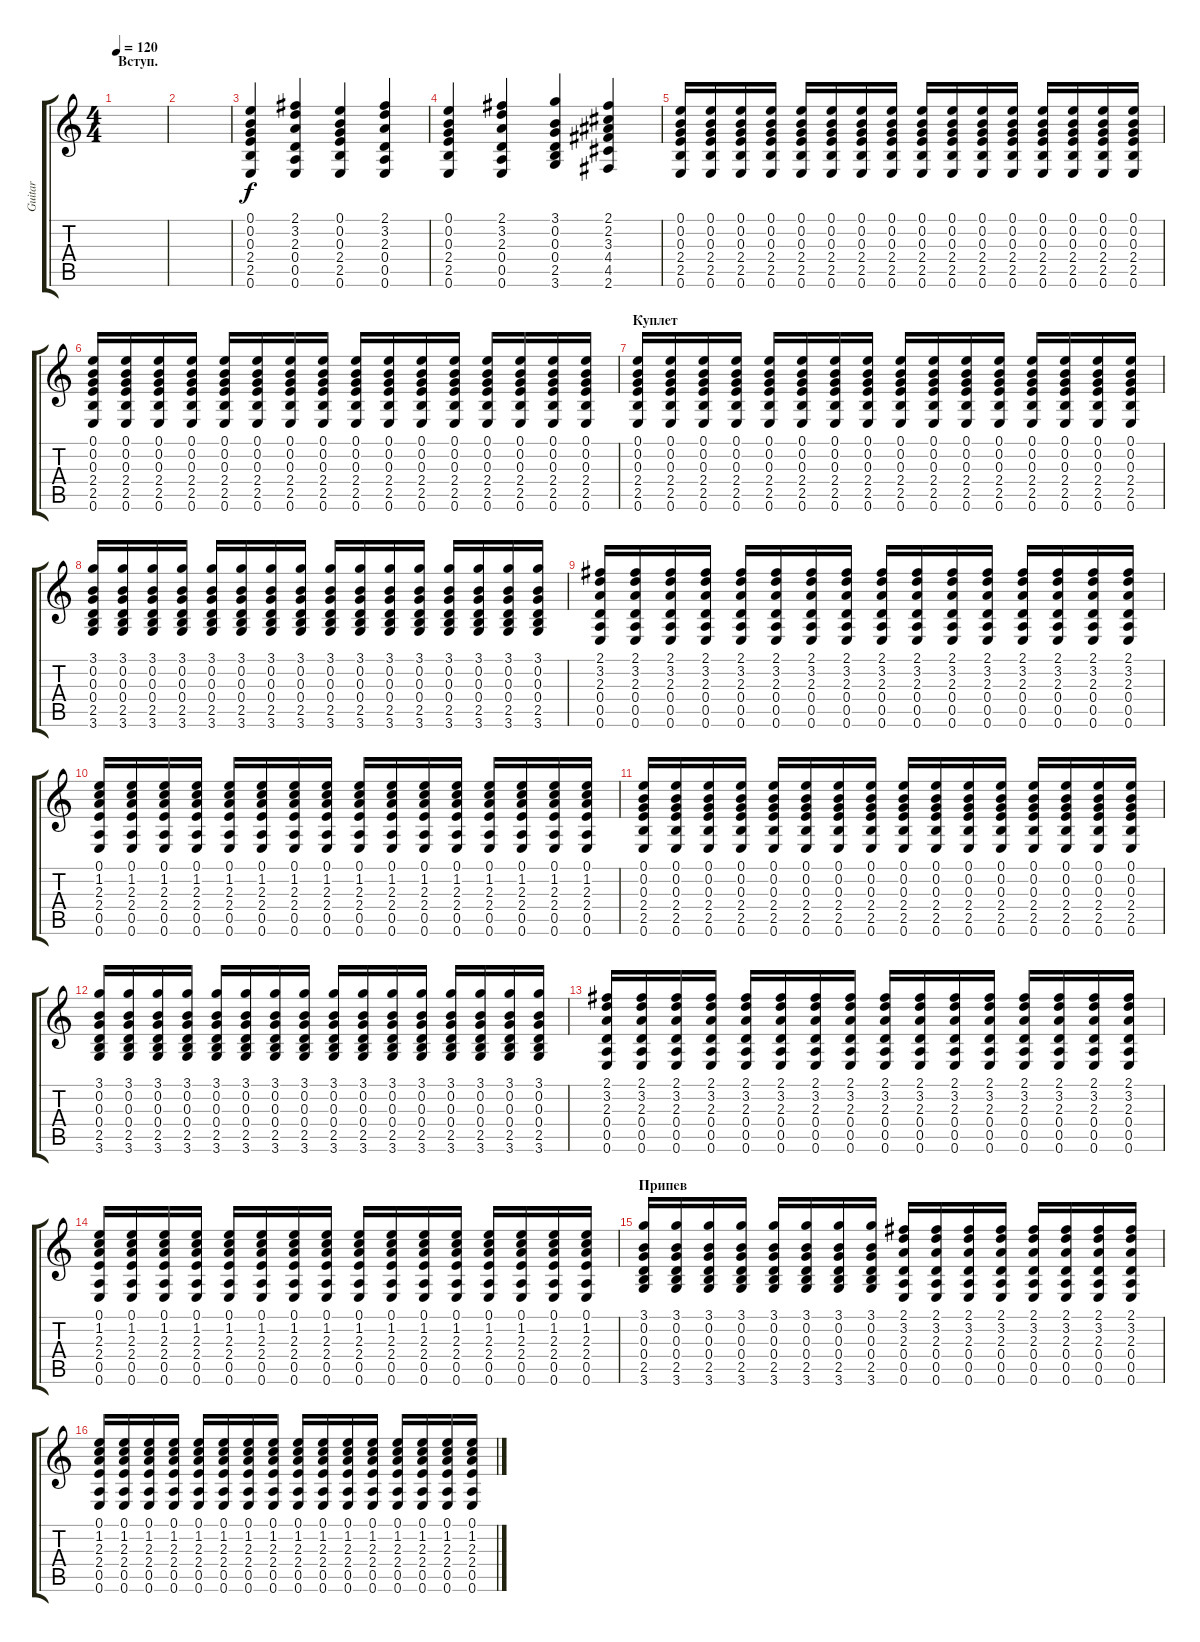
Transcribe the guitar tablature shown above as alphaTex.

\track ("Guitar" "Guitar") {instrument acousticguitarsteel}
\staff {score tabs}
\tuning (E4 B3 G3 D3 A2 E2) {hide}
\ts (4 4)
\section ("" "Вступ.")
\tempo 120
\clef g2
\ks c
|
|
(0.1 0.2 0.3 2.4 2.5 0.6).4 (2.1 3.2 2.3 0.4 0.5 0.6).4 (0.1 0.2 0.3 2.4 2.5 0.6).4 (2.1 3.2 2.3 0.4 0.5 0.6).4 |
(0.1 0.2 0.3 2.4 2.5 0.6).4 (2.1 3.2 2.3 0.4 0.5 0.6).4 (3.1 0.2 0.3 0.4 2.5 3.6).4 (2.1 2.2 3.3 4.4 4.5 2.6).4 |
(0.1 0.2 0.3 2.4 2.5 0.6).16 (0.1 0.2 0.3 2.4 2.5 0.6).16 (0.1 0.2 0.3 2.4 2.5 0.6).16 (0.1 0.2 0.3 2.4 2.5 0.6).16 (0.1 0.2 0.3 2.4 2.5 0.6).16 (0.1 0.2 0.3 2.4 2.5 0.6).16 (0.1 0.2 0.3 2.4 2.5 0.6).16 (0.1 0.2 0.3 2.4 2.5 0.6).16 (0.1 0.2 0.3 2.4 2.5 0.6).16 (0.1 0.2 0.3 2.4 2.5 0.6).16 (0.1 0.2 0.3 2.4 2.5 0.6).16 (0.1 0.2 0.3 2.4 2.5 0.6).16 (0.1 0.2 0.3 2.4 2.5 0.6).16 (0.1 0.2 0.3 2.4 2.5 0.6).16 (0.1 0.2 0.3 2.4 2.5 0.6).16 (0.1 0.2 0.3 2.4 2.5 0.6).16 |
(0.1 0.2 0.3 2.4 2.5 0.6).16 (0.1 0.2 0.3 2.4 2.5 0.6).16 (0.1 0.2 0.3 2.4 2.5 0.6).16 (0.1 0.2 0.3 2.4 2.5 0.6).16 (0.1 0.2 0.3 2.4 2.5 0.6).16 (0.1 0.2 0.3 2.4 2.5 0.6).16 (0.1 0.2 0.3 2.4 2.5 0.6).16 (0.1 0.2 0.3 2.4 2.5 0.6).16 (0.1 0.2 0.3 2.4 2.5 0.6).16 (0.1 0.2 0.3 2.4 2.5 0.6).16 (0.1 0.2 0.3 2.4 2.5 0.6).16 (0.1 0.2 0.3 2.4 2.5 0.6).16 (0.1 0.2 0.3 2.4 2.5 0.6).16 (0.1 0.2 0.3 2.4 2.5 0.6).16 (0.1 0.2 0.3 2.4 2.5 0.6).16 (0.1 0.2 0.3 2.4 2.5 0.6).16 |
\section ("" "Куплет")
(0.1 0.2 0.3 2.4 2.5 0.6).16 (0.1 0.2 0.3 2.4 2.5 0.6).16 (0.1 0.2 0.3 2.4 2.5 0.6).16 (0.1 0.2 0.3 2.4 2.5 0.6).16 (0.1 0.2 0.3 2.4 2.5 0.6).16 (0.1 0.2 0.3 2.4 2.5 0.6).16 (0.1 0.2 0.3 2.4 2.5 0.6).16 (0.1 0.2 0.3 2.4 2.5 0.6).16 (0.1 0.2 0.3 2.4 2.5 0.6).16 (0.1 0.2 0.3 2.4 2.5 0.6).16 (0.1 0.2 0.3 2.4 2.5 0.6).16 (0.1 0.2 0.3 2.4 2.5 0.6).16 (0.1 0.2 0.3 2.4 2.5 0.6).16 (0.1 0.2 0.3 2.4 2.5 0.6).16 (0.1 0.2 0.3 2.4 2.5 0.6).16 (0.1 0.2 0.3 2.4 2.5 0.6).16 |
(3.1 0.2 0.3 0.4 2.5 3.6).16 (3.1 0.2 0.3 0.4 2.5 3.6).16 (3.1 0.2 0.3 0.4 2.5 3.6).16 (3.1 0.2 0.3 0.4 2.5 3.6).16 (3.1 0.2 0.3 0.4 2.5 3.6).16 (3.1 0.2 0.3 0.4 2.5 3.6).16 (3.1 0.2 0.3 0.4 2.5 3.6).16 (3.1 0.2 0.3 0.4 2.5 3.6).16 (3.1 0.2 0.3 0.4 2.5 3.6).16 (3.1 0.2 0.3 0.4 2.5 3.6).16 (3.1 0.2 0.3 0.4 2.5 3.6).16 (3.1 0.2 0.3 0.4 2.5 3.6).16 (3.1 0.2 0.3 0.4 2.5 3.6).16 (3.1 0.2 0.3 0.4 2.5 3.6).16 (3.1 0.2 0.3 0.4 2.5 3.6).16 (3.1 0.2 0.3 0.4 2.5 3.6).16 |
(2.1 3.2 2.3 0.4 0.5 0.6).16 (2.1 3.2 2.3 0.4 0.5 0.6).16 (2.1 3.2 2.3 0.4 0.5 0.6).16 (2.1 3.2 2.3 0.4 0.5 0.6).16 (2.1 3.2 2.3 0.4 0.5 0.6).16 (2.1 3.2 2.3 0.4 0.5 0.6).16 (2.1 3.2 2.3 0.4 0.5 0.6).16 (2.1 3.2 2.3 0.4 0.5 0.6).16 (2.1 3.2 2.3 0.4 0.5 0.6).16 (2.1 3.2 2.3 0.4 0.5 0.6).16 (2.1 3.2 2.3 0.4 0.5 0.6).16 (2.1 3.2 2.3 0.4 0.5 0.6).16 (2.1 3.2 2.3 0.4 0.5 0.6).16 (2.1 3.2 2.3 0.4 0.5 0.6).16 (2.1 3.2 2.3 0.4 0.5 0.6).16 (2.1 3.2 2.3 0.4 0.5 0.6).16 |
(0.1 1.2 2.3 2.4 0.5 0.6).16 (0.1 1.2 2.3 2.4 0.5 0.6).16 (0.1 1.2 2.3 2.4 0.5 0.6).16 (0.1 1.2 2.3 2.4 0.5 0.6).16 (0.1 1.2 2.3 2.4 0.5 0.6).16 (0.1 1.2 2.3 2.4 0.5 0.6).16 (0.1 1.2 2.3 2.4 0.5 0.6).16 (0.1 1.2 2.3 2.4 0.5 0.6).16 (0.1 1.2 2.3 2.4 0.5 0.6).16 (0.1 1.2 2.3 2.4 0.5 0.6).16 (0.1 1.2 2.3 2.4 0.5 0.6).16 (0.1 1.2 2.3 2.4 0.5 0.6).16 (0.1 1.2 2.3 2.4 0.5 0.6).16 (0.1 1.2 2.3 2.4 0.5 0.6).16 (0.1 1.2 2.3 2.4 0.5 0.6).16 (0.1 1.2 2.3 2.4 0.5 0.6).16 |
(0.1 0.2 0.3 2.4 2.5 0.6).16 (0.1 0.2 0.3 2.4 2.5 0.6).16 (0.1 0.2 0.3 2.4 2.5 0.6).16 (0.1 0.2 0.3 2.4 2.5 0.6).16 (0.1 0.2 0.3 2.4 2.5 0.6).16 (0.1 0.2 0.3 2.4 2.5 0.6).16 (0.1 0.2 0.3 2.4 2.5 0.6).16 (0.1 0.2 0.3 2.4 2.5 0.6).16 (0.1 0.2 0.3 2.4 2.5 0.6).16 (0.1 0.2 0.3 2.4 2.5 0.6).16 (0.1 0.2 0.3 2.4 2.5 0.6).16 (0.1 0.2 0.3 2.4 2.5 0.6).16 (0.1 0.2 0.3 2.4 2.5 0.6).16 (0.1 0.2 0.3 2.4 2.5 0.6).16 (0.1 0.2 0.3 2.4 2.5 0.6).16 (0.1 0.2 0.3 2.4 2.5 0.6).16 |
(3.1 0.2 0.3 0.4 2.5 3.6).16 (3.1 0.2 0.3 0.4 2.5 3.6).16 (3.1 0.2 0.3 0.4 2.5 3.6).16 (3.1 0.2 0.3 0.4 2.5 3.6).16 (3.1 0.2 0.3 0.4 2.5 3.6).16 (3.1 0.2 0.3 0.4 2.5 3.6).16 (3.1 0.2 0.3 0.4 2.5 3.6).16 (3.1 0.2 0.3 0.4 2.5 3.6).16 (3.1 0.2 0.3 0.4 2.5 3.6).16 (3.1 0.2 0.3 0.4 2.5 3.6).16 (3.1 0.2 0.3 0.4 2.5 3.6).16 (3.1 0.2 0.3 0.4 2.5 3.6).16 (3.1 0.2 0.3 0.4 2.5 3.6).16 (3.1 0.2 0.3 0.4 2.5 3.6).16 (3.1 0.2 0.3 0.4 2.5 3.6).16 (3.1 0.2 0.3 0.4 2.5 3.6).16 |
(2.1 3.2 2.3 0.4 0.5 0.6).16 (2.1 3.2 2.3 0.4 0.5 0.6).16 (2.1 3.2 2.3 0.4 0.5 0.6).16 (2.1 3.2 2.3 0.4 0.5 0.6).16 (2.1 3.2 2.3 0.4 0.5 0.6).16 (2.1 3.2 2.3 0.4 0.5 0.6).16 (2.1 3.2 2.3 0.4 0.5 0.6).16 (2.1 3.2 2.3 0.4 0.5 0.6).16 (2.1 3.2 2.3 0.4 0.5 0.6).16 (2.1 3.2 2.3 0.4 0.5 0.6).16 (2.1 3.2 2.3 0.4 0.5 0.6).16 (2.1 3.2 2.3 0.4 0.5 0.6).16 (2.1 3.2 2.3 0.4 0.5 0.6).16 (2.1 3.2 2.3 0.4 0.5 0.6).16 (2.1 3.2 2.3 0.4 0.5 0.6).16 (2.1 3.2 2.3 0.4 0.5 0.6).16 |
(0.1 1.2 2.3 2.4 0.5 0.6).16 (0.1 1.2 2.3 2.4 0.5 0.6).16 (0.1 1.2 2.3 2.4 0.5 0.6).16 (0.1 1.2 2.3 2.4 0.5 0.6).16 (0.1 1.2 2.3 2.4 0.5 0.6).16 (0.1 1.2 2.3 2.4 0.5 0.6).16 (0.1 1.2 2.3 2.4 0.5 0.6).16 (0.1 1.2 2.3 2.4 0.5 0.6).16 (0.1 1.2 2.3 2.4 0.5 0.6).16 (0.1 1.2 2.3 2.4 0.5 0.6).16 (0.1 1.2 2.3 2.4 0.5 0.6).16 (0.1 1.2 2.3 2.4 0.5 0.6).16 (0.1 1.2 2.3 2.4 0.5 0.6).16 (0.1 1.2 2.3 2.4 0.5 0.6).16 (0.1 1.2 2.3 2.4 0.5 0.6).16 (0.1 1.2 2.3 2.4 0.5 0.6).16 |
\section ("" "Припев")
(3.1 0.2 0.3 0.4 2.5 3.6).16 (3.1 0.2 0.3 0.4 2.5 3.6).16 (3.1 0.2 0.3 0.4 2.5 3.6).16 (3.1 0.2 0.3 0.4 2.5 3.6).16 (3.1 0.2 0.3 0.4 2.5 3.6).16 (3.1 0.2 0.3 0.4 2.5 3.6).16 (3.1 0.2 0.3 0.4 2.5 3.6).16 (3.1 0.2 0.3 0.4 2.5 3.6).16 (2.1 3.2 2.3 0.4 0.5 0.6).16 (2.1 3.2 2.3 0.4 0.5 0.6).16 (2.1 3.2 2.3 0.4 0.5 0.6).16 (2.1 3.2 2.3 0.4 0.5 0.6).16 (2.1 3.2 2.3 0.4 0.5 0.6).16 (2.1 3.2 2.3 0.4 0.5 0.6).16 (2.1 3.2 2.3 0.4 0.5 0.6).16 (2.1 3.2 2.3 0.4 0.5 0.6).16 |
(0.1 1.2 2.3 2.4 0.5 0.6).16 (0.1 1.2 2.3 2.4 0.5 0.6).16 (0.1 1.2 2.3 2.4 0.5 0.6).16 (0.1 1.2 2.3 2.4 0.5 0.6).16 (0.1 1.2 2.3 2.4 0.5 0.6).16 (0.1 1.2 2.3 2.4 0.5 0.6).16 (0.1 1.2 2.3 2.4 0.5 0.6).16 (0.1 1.2 2.3 2.4 0.5 0.6).16 (0.1 1.2 2.3 2.4 0.5 0.6).16 (0.1 1.2 2.3 2.4 0.5 0.6).16 (0.1 1.2 2.3 2.4 0.5 0.6).16 (0.1 1.2 2.3 2.4 0.5 0.6).16 (0.1 1.2 2.3 2.4 0.5 0.6).16 (0.1 1.2 2.3 2.4 0.5 0.6).16 (0.1 1.2 2.3 2.4 0.5 0.6).16 (0.1 1.2 2.3 2.4 0.5 0.6).16
